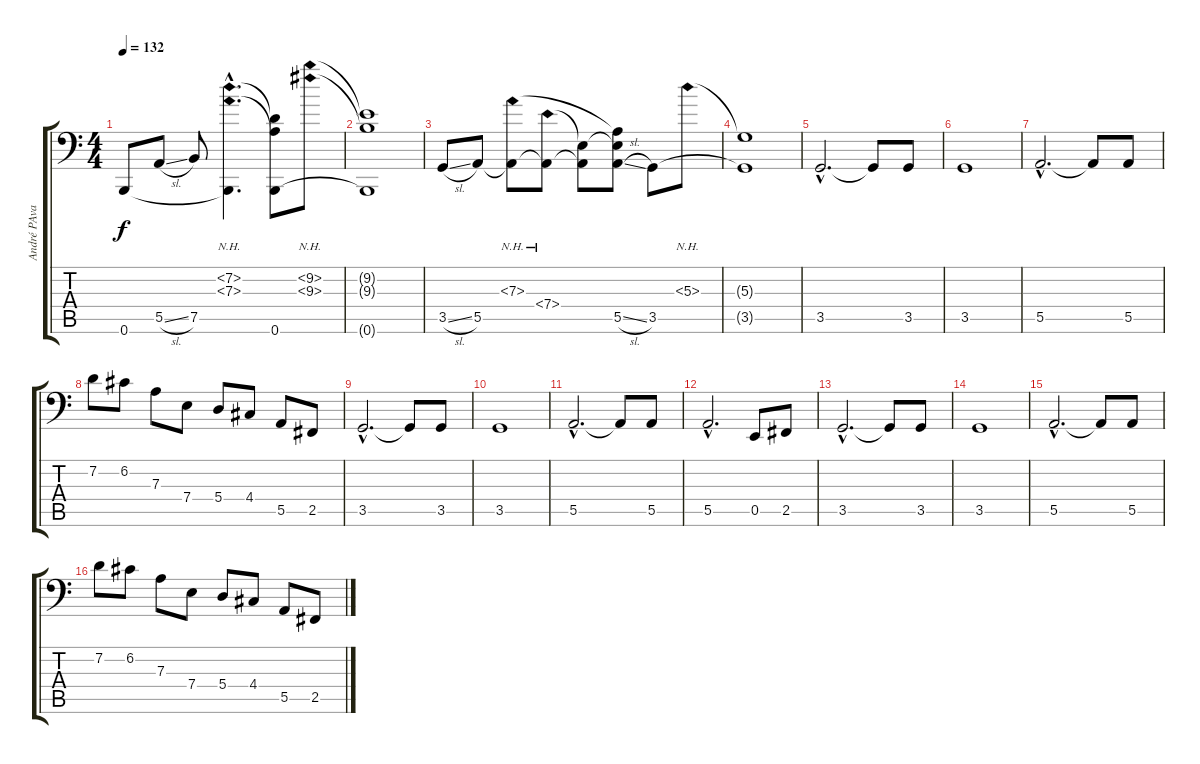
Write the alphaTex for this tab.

\track ("André PAvani" "André PAva") {instrument electricbassfinger}
\staff {score tabs}
\tuning (C3 G2 D2 A1 E1 B0) {hide}
\ts (4 4)
\tempo 132
\clef f4
\ks c
0.6.8{dy f} 5.5{sl}.8 7.5.8 (7.2{nh hac} 7.3{nh hac} 0.6{hac t}).4{d} (7.2{t} 7.3{t} 0.6).8 (9.2{nh} 9.3{nh}).8 |
(9.2{t} 9.3{t} 0.6{t}).1 |
3.5{sl}.8 5.5.8 (7.3{nh} 5.5{t}).8 (7.4{nh} 5.5{t}).8 (7.4{t} 5.5{t}).8 (7.3{t} 7.4{t} 5.5{sl}).8 3.5.8 5.3{nh}.8 |
(5.3{t} 3.5{t}).1 |
3.5{hac}.2{d} 3.5{t}.8 3.5.8 |
3.5.1 |
5.5{hac}.2{d} 5.5{t}.8 5.5.8 |
7.2.8 6.2.8 7.3.8 7.4.8 5.4.8 4.4.8 5.5.8 2.5.8 |
3.5{hac}.2{d} 3.5{t}.8 3.5.8 |
3.5.1 |
5.5{hac}.2{d} 5.5{t}.8 5.5.8 |
5.5{hac}.2{d} 0.5.8 2.5.8 |
3.5{hac}.2{d} 3.5{t}.8 3.5.8 |
3.5.1 |
5.5{hac}.2{d} 5.5{t}.8 5.5.8 |
7.2.8 6.2.8 7.3.8 7.4.8 5.4.8 4.4.8 5.5.8 2.5.8
